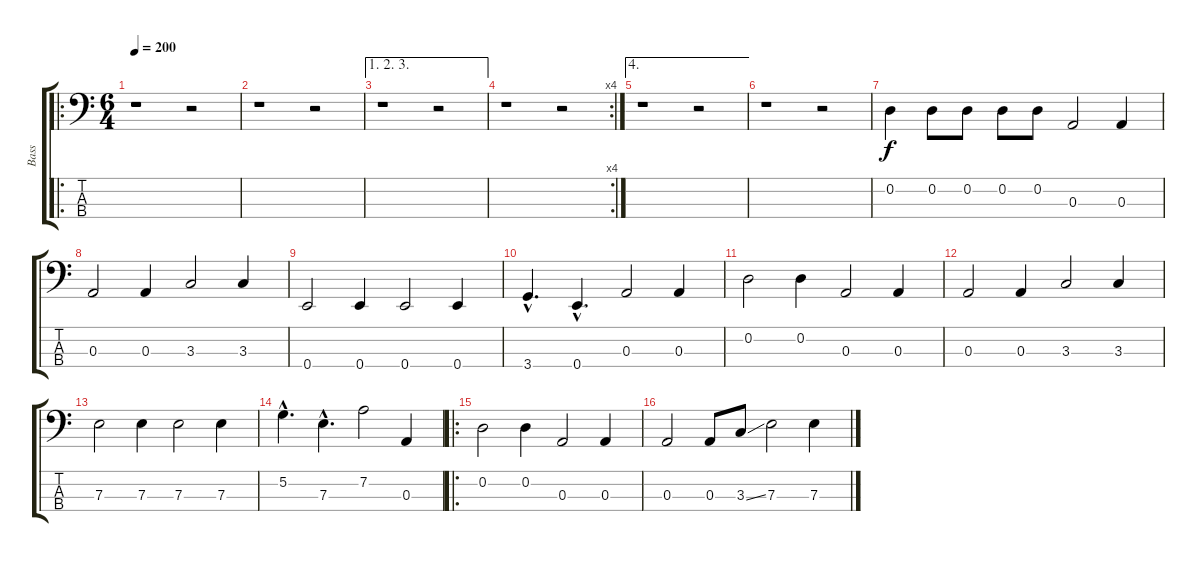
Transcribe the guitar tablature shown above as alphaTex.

\track ("Bass" "Bass") {instrument fretlessbass}
\staff {score tabs}
\tuning (G2 D2 A1 E1) {hide}
\ro
\ts (6 4)
\tempo 200
\clef f4
\ks c
r.1{dy f instrument fretlessbass} r.2 |
r.1 r.2 |
\ae (1 2 3)
r.1 r.2 |
\rc 4
r.1 r.2 |
\ae 4
r.1 r.2 |
r.1 r.2 |
0.2.4 0.2.8 0.2.8 0.2.8 0.2.8 0.3.2 0.3.4 |
0.3.2 0.3.4 3.3.2 3.3.4 |
0.4.2 0.4.4 0.4.2 0.4.4 |
3.4{hac}.4{d} 0.4{hac}.4{d} 0.3.2 0.3.4 |
0.2.2 0.2.4 0.3.2 0.3.4 |
0.3.2 0.3.4 3.3.2 3.3.4 |
7.3.2 7.3.4 7.3.2 7.3.4 |
5.2{hac}.4{d} 7.3{hac}.4{d} 7.2.2 0.3.4 |
\ro
0.2.2 0.2.4 0.3.2 0.3.4 |
0.3.2 0.3.8 3.3{ss}.8 7.3.2 7.3.4
